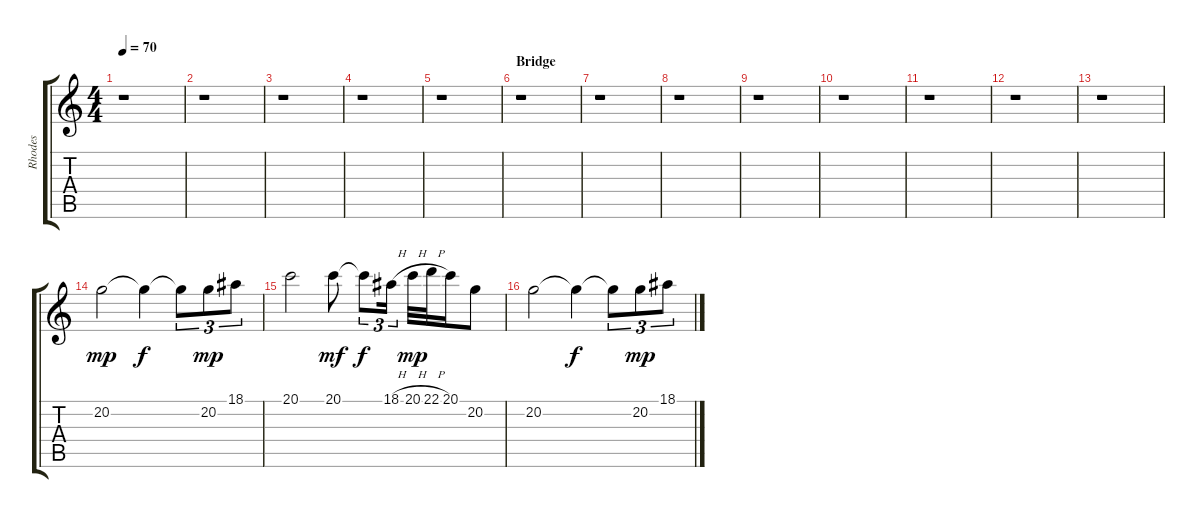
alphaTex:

\track ("Rhodes" "Rhodes") {instrument electricpiano1}
\staff {score tabs}
\tuning (E4 B3 G3 D3 A2 E2) {hide}
\ts (4 4)
\tempo 70
\clef g2
\ks c
r.1{dy f} |
r.1 |
r.1 |
r.1 |
r.1 |
\section ("" "Bridge")
r.1 |
r.1 |
r.1 |
r.1 |
r.1 |
r.1 |
r.1 |
r.1 |
20.2.2{dy mp} 20.2{t}.4{dy f} 20.2{t}.8{tu (3 2)} 20.2.8{tu (3 2) dy mp} 18.1.8{tu (3 2)} |
20.1.2 20.1.8{dy mf} 20.1{t}.8{tu (3 2) dy f} 18.1{h}.16{tu (3 2)} 20.1{h}.32{dy mp} 22.1{h}.32 20.1.16 20.2.8 |
20.2.2 20.2{t}.4{dy f} 20.2{t}.8{tu (3 2)} 20.2.8{tu (3 2) dy mp} 18.1.8{tu (3 2)}
